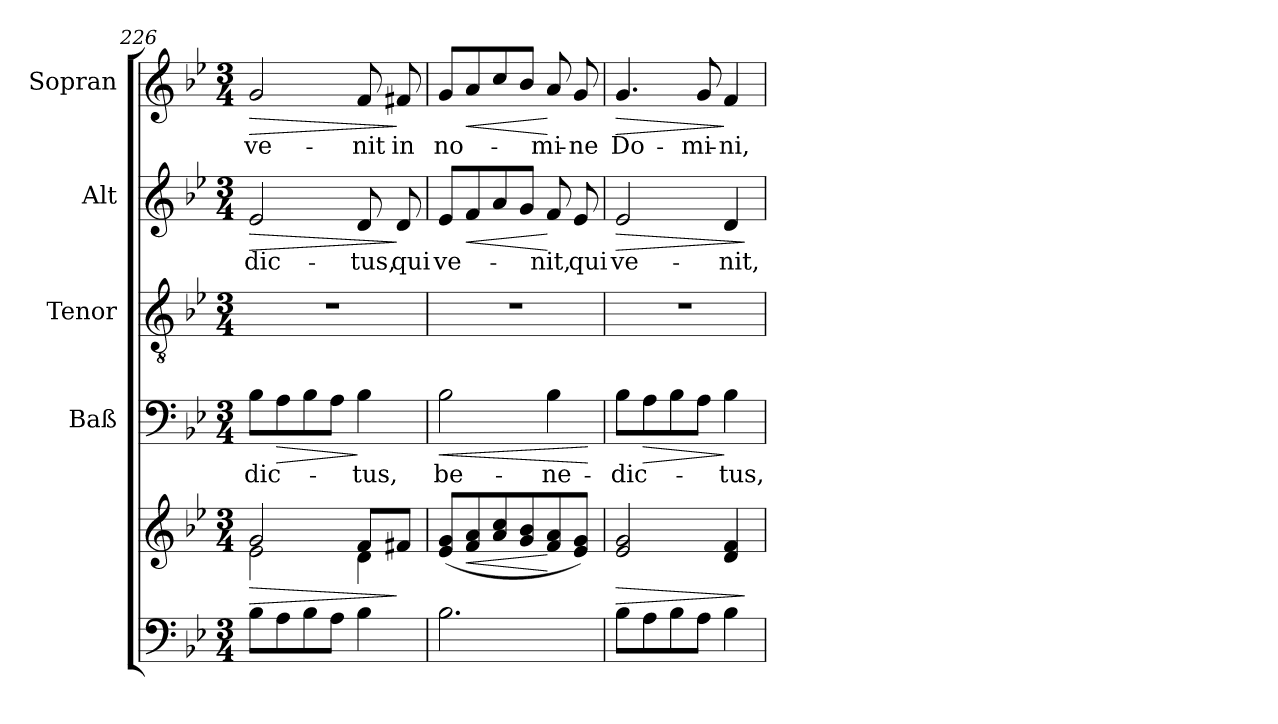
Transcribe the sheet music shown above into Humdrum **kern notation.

**kern	**kern	**dynam	**kern	**text	**dynam	**kern	**kern	**text	**dynam	**kern	**text	**dynam
*part5	*part5	*part5	*part4	*part4	*part4	*part3	*part2	*part2	*part2	*part1	*part1	*part1
*staff6	*staff5	*staff5/6	*staff4	*staff4	*staff4	*staff3	*staff2	*staff2	*staff2	*staff1	*staff1	*staff1
*	*	*	*I"Baß	*	*	*I"Tenor	*I"Alt	*	*	*I"Sopran	*	*
*	*	*	*I'Baß	*	*	*I'Ten	*I'Alt	*	*	*I'Sop	*	*
*clefF4	*clefG2	*	*clefF4	*	*	*clefGv2	*clefG2	*	*	*clefG2	*	*
*k[b-e-]	*k[b-e-]	*	*k[b-e-]	*	*	*k[b-e-]	*k[b-e-]	*	*	*k[b-e-]	*	*
*B-:	*B-:	*	*B-:	*	*	*B-:	*B-:	*	*	*B-:	*	*
*M3/4	*M3/4	*	*M3/4	*	*	*M3/4	*M3/4	*	*	*M3/4	*	*
=226	=226	=226	=226	=226	=226	=226	=226	=226	=226	=226	=226	=226
!	!	!LO:HP:b	!	!LO:LY:b	!	!	!	!LO:LY:b	!LO:HP:b	!	!LO:LY:b	!LO:HP:b
*	*^	*	*	*	*	*	*	*	*	*	*	*
8B-\L	2g/	2e-\	>	8B-\L	-dic-	.	2.r	2e-/	-dic-	>	2g/	ve-	>
!	!	!	!	!	!	!LO:HP:b	!	!	!	!	!	!	!
8A\	.	.	.	8A\	.	>	.	.	.	.	.	.	.
8B-\	.	.	.	8B-\	.	.	.	.	.	.	.	.	.
8A\J	.	.	.	8A\J	.	.	.	.	.	.	.	.	.
!	!	!	!	!	!LO:LY:b	!	!	!	!LO:LY:b	!	!	!LO:LY:b	!
4B-\	8f/L	4d\	.	4B-\	-tus,	]	.	8d/	-tus,	.	8f/	-nit	.
!	!	!	!	!	!	!	!	!	!LO:LY:b	!	!	!LO:LY:b	!
.	8f#X/J	.	]	.	.	.	.	8d/	qui	]	8f#X/	in	]
*	*v	*v	*	*	*	*	*	*	*	*	*	*	*
!!LO:LB:g=z
=227	=227	=227	=227	=227	=227	=227	=227	=227	=227	=227	=227	=227
!	!	!	!	!LO:LY:b	!LO:HP:b	!	!	!LO:LY:b	!	!	!LO:LY:b	!
2.B-\	(<8e-/ 8g/L	.	2B-\	be-	<	2.r	8e-/L	ve-	.	8g/L	no-	.
!	!	!LO:HP:b	!	!	!	!	!	!	!LO:HP:b	!	!	!LO:HP:b
.	8f/ 8a/	<	.	.	.	.	8f/	.	<	8a/	.	<
.	8a/ 8cc/	.	.	.	.	.	8a/	.	.	8cc/	.	.
.	8g/ 8b-/	.	.	.	.	.	8g/J	.	.	8b-/J	.	.
!	!	!	!	!LO:LY:b	!	!	!	!LO:LY:b	!	!	!LO:LY:b	!
.	8f/ 8a/	[	4B-\	-ne-	.	.	8f/	-nit,	[	8a/	-mi-	[
!	!	!	!	!	!	!	!	!LO:LY:b	!	!	!LO:LY:b	!
.	8e-/ 8g/J)	.	.	.	.	.	8e-/	qui	.	8g/	-ne	.
.	.	.	.	.	[	.	.	.	.	.	.	.
=228	=228	=228	=228	=228	=228	=228	=228	=228	=228	=228	=228	=228
!	!	!LO:HP:b	!	!LO:LY:b	!	!	!	!LO:LY:b	!LO:HP:b	!	!LO:LY:b	!LO:HP:b
8B-\L	2e-/ 2g/	>	8B-\L	-dic-	.	2.r	2e-/	ve-	>	4.g/	Do-	>
!	!	!	!	!	!LO:HP:b	!	!	!	!	!	!	!
8A\	.	.	8A\	.	>	.	.	.	.	.	.	.
8B-\	.	.	8B-\	.	.	.	.	.	.	.	.	.
!	!	!	!	!	!	!	!	!	!	!	!LO:LY:b	!
8A\J	.	.	8A\J	.	.	.	.	.	.	8g/	-mi-	.
!	!	!	!	!LO:LY:b	!	!	!	!LO:LY:b	!	!	!LO:LY:b	!
4B-\	4d/ 4f/	.	4B-\	-tus,	]	.	4d/	-nit,	.	4f/	-ni,	]
.	.	]	.	.	.	.	.	.	]	.	.	.
=	=	=	=	=	=	=	=	=	=	=	=	=
*-	*-	*-	*-	*-	*-	*-	*-	*-	*-	*-	*-	*-
